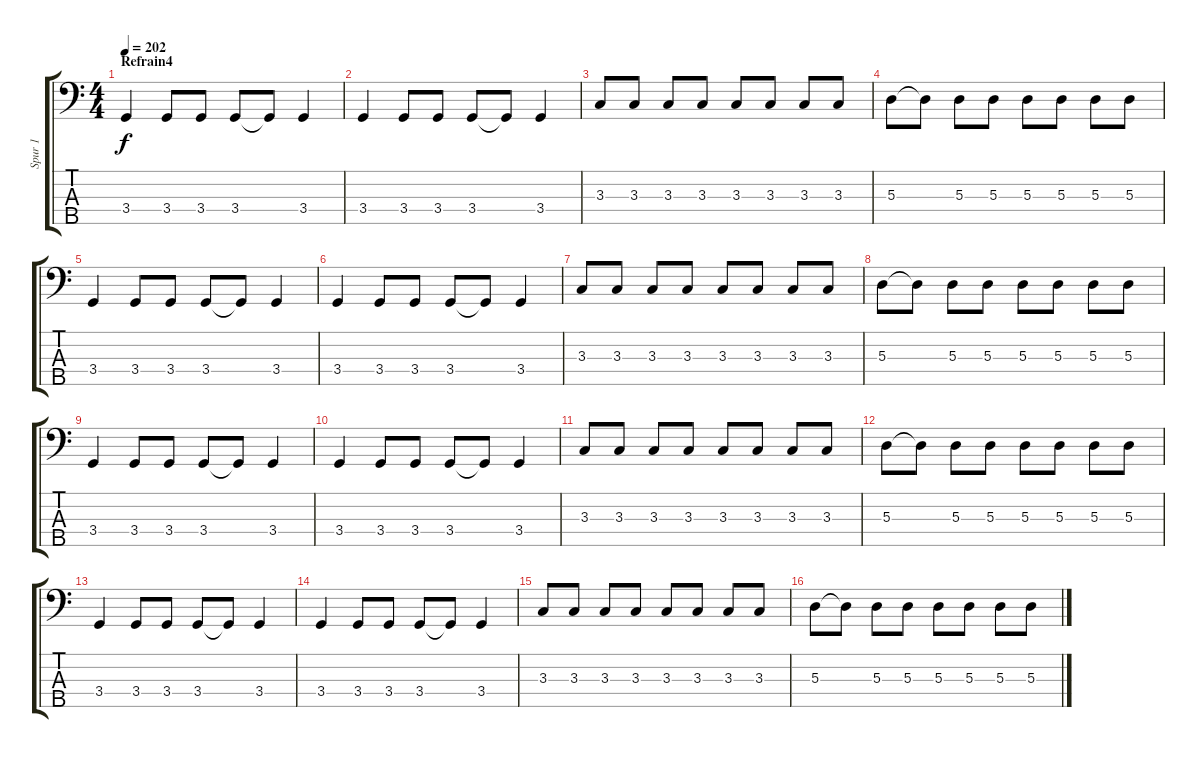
\track ("Spur 1" "Spur 1") {instrument electricbassfinger}
\staff {score tabs}
\tuning (G2 D2 A1 E1 B0) {hide}
\ts (4 4)
\section ("" "Refrain4")
\tempo 202
\clef f4
\ks c
3.4.4{dy f} 3.4.8 3.4.8 3.4.8 3.4{t}.8 3.4.4 |
3.4.4 3.4.8 3.4.8 3.4.8 3.4{t}.8 3.4.4 |
3.3.8 3.3.8 3.3.8 3.3.8 3.3.8 3.3.8 3.3.8 3.3.8 |
5.3.8 5.3{t}.8 5.3.8 5.3.8 5.3.8 5.3.8 5.3.8 5.3.8 |
3.4.4 3.4.8 3.4.8 3.4.8 3.4{t}.8 3.4.4 |
3.4.4 3.4.8 3.4.8 3.4.8 3.4{t}.8 3.4.4 |
3.3.8 3.3.8 3.3.8 3.3.8 3.3.8 3.3.8 3.3.8 3.3.8 |
5.3.8 5.3{t}.8 5.3.8 5.3.8 5.3.8 5.3.8 5.3.8 5.3.8 |
3.4.4 3.4.8 3.4.8 3.4.8 3.4{t}.8 3.4.4 |
3.4.4 3.4.8 3.4.8 3.4.8 3.4{t}.8 3.4.4 |
3.3.8 3.3.8 3.3.8 3.3.8 3.3.8 3.3.8 3.3.8 3.3.8 |
5.3.8 5.3{t}.8 5.3.8 5.3.8 5.3.8 5.3.8 5.3.8 5.3.8 |
3.4.4 3.4.8 3.4.8 3.4.8 3.4{t}.8 3.4.4 |
3.4.4 3.4.8 3.4.8 3.4.8 3.4{t}.8 3.4.4 |
3.3.8 3.3.8 3.3.8 3.3.8 3.3.8 3.3.8 3.3.8 3.3.8 |
5.3.8 5.3{t}.8 5.3.8 5.3.8 5.3.8 5.3.8 5.3.8 5.3.8
